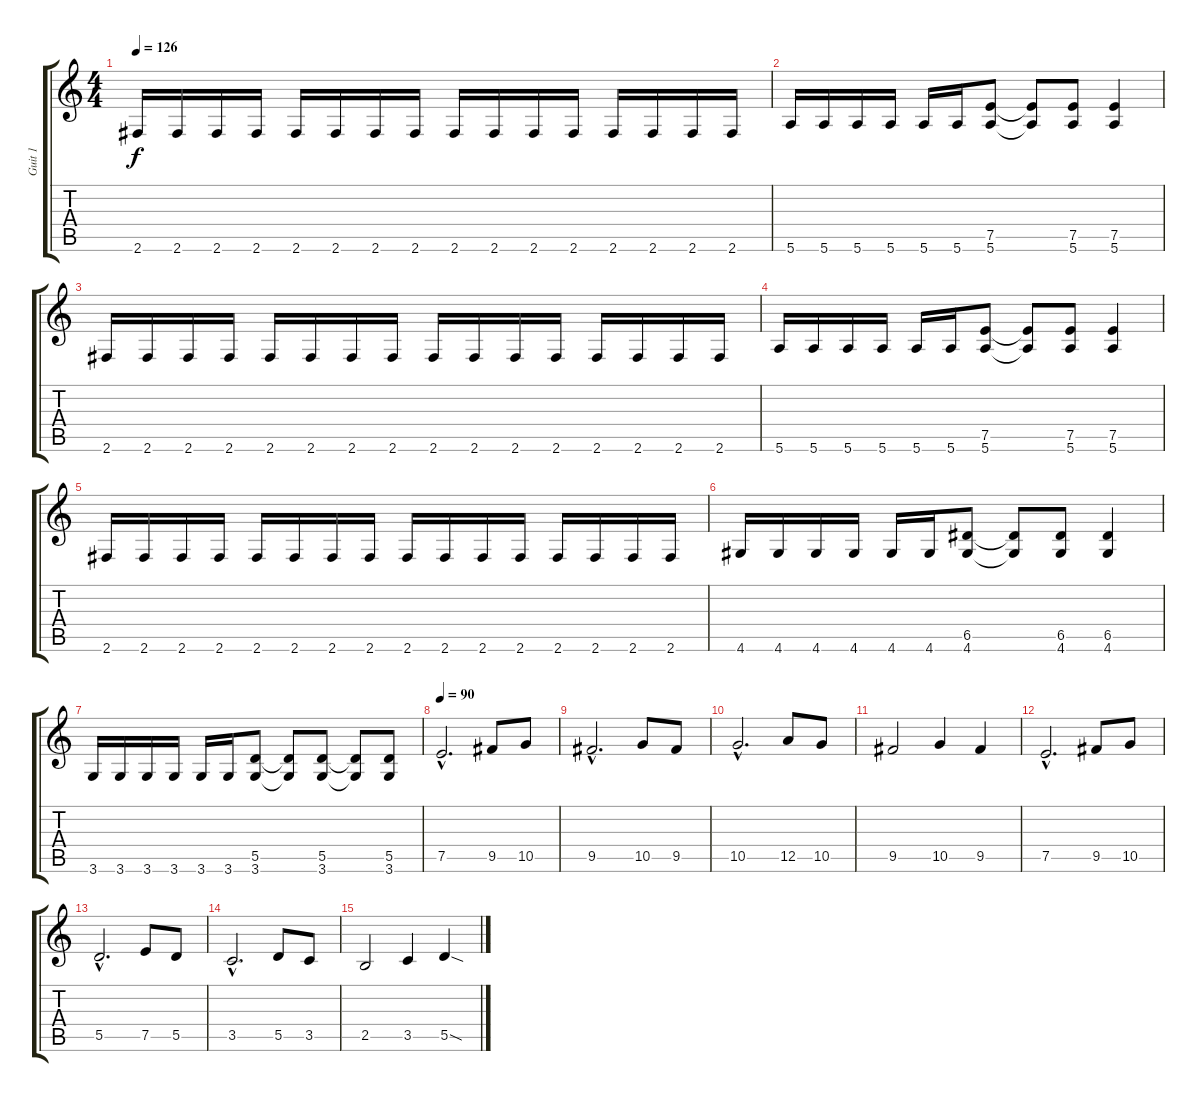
\track ("Guit 1" "Guit 1") {instrument distortionguitar}
\staff {score tabs}
\tuning (E4 B3 G3 D3 A2 E2) {hide}
\ts (4 4)
\tempo 126
\clef g2
\ks c
2.6.16{dy f} 2.6.16 2.6.16 2.6.16 2.6.16 2.6.16 2.6.16 2.6.16 2.6.16 2.6.16 2.6.16 2.6.16 2.6.16 2.6.16 2.6.16 2.6.16 |
5.6.16 5.6.16 5.6.16 5.6.16 5.6.16 5.6.16 (7.5 5.6).8 (7.5{t} 5.6{t}).8 (7.5 5.6).8 (7.5 5.6).4 |
2.6.16 2.6.16 2.6.16 2.6.16 2.6.16 2.6.16 2.6.16 2.6.16 2.6.16 2.6.16 2.6.16 2.6.16 2.6.16 2.6.16 2.6.16 2.6.16 |
5.6.16 5.6.16 5.6.16 5.6.16 5.6.16 5.6.16 (7.5 5.6).8 (7.5{t} 5.6{t}).8 (7.5 5.6).8 (7.5 5.6).4 |
2.6.16 2.6.16 2.6.16 2.6.16 2.6.16 2.6.16 2.6.16 2.6.16 2.6.16 2.6.16 2.6.16 2.6.16 2.6.16 2.6.16 2.6.16 2.6.16 |
4.6.16 4.6.16 4.6.16 4.6.16 4.6.16 4.6.16 (6.5 4.6).8 (6.5{t} 4.6{t}).8 (6.5 4.6).8 (6.5 4.6).4 |
3.6.16 3.6.16 3.6.16 3.6.16 3.6.16 3.6.16 (5.5 3.6).8 (5.5{t} 3.6{t}).8 (5.5 3.6).8 (5.5{t} 3.6{t}).8 (5.5 3.6).8 |
\tempo 90
7.5{hac}.2{d} 9.5.8 10.5.8 |
9.5{hac}.2{d} 10.5.8 9.5.8 |
10.5{hac}.2{d} 12.5.8 10.5.8 |
9.5.2 10.5.4 9.5.4 |
7.5{hac}.2{d} 9.5.8 10.5.8 |
5.5{hac}.2{d} 7.5.8 5.5.8 |
3.5{hac}.2{d} 5.5.8 3.5.8 |
2.5.2 3.5.4 5.5{sod}.4
